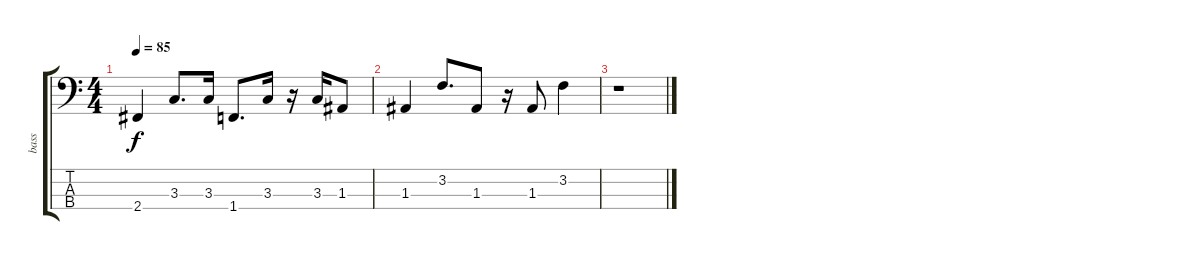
\track ("bass" "bass") {instrument electricbasspick}
\staff {score tabs}
\tuning (G2 D2 A1 E1) {hide}
\ts (4 4)
\tempo 85
\clef f4
\ks c
2.4.4{dy f volume 1} 3.3.8{d volume 1} 3.3.16{volume 1} 1.4.8{d volume 1} 3.3.16{volume 1} r.16 3.3.16{volume 0} 1.3.8{volume 0} |
1.3.4{volume 0} 3.2.8{d volume 0} 1.3.8{volume 0} r.16 1.3.8{volume 0} 3.2.4{volume 0} |
r.1
